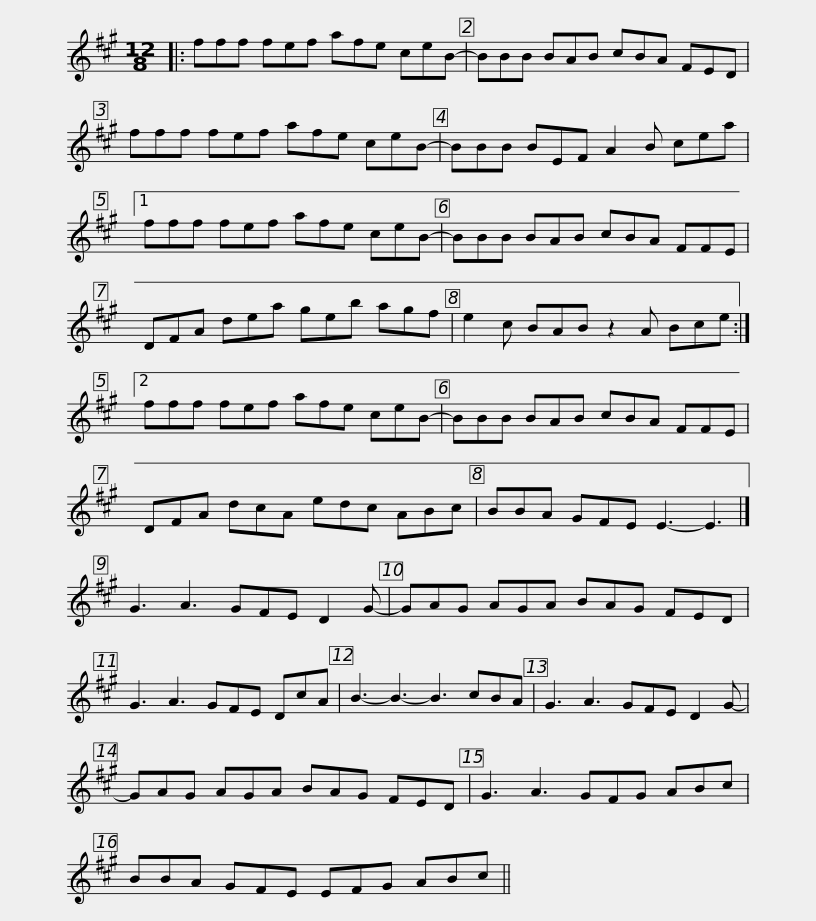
X:1
L:1/8
M:12/8
I:linebreak $
K:A
V:1 treble
V:1
|: fff fef afe ceB- | BBB BAB cBA FED | fff fef afe ceB- |$ BBB BEF A2 B cea |1 fff fef afe ceB- | %5
 BBB BAB cBA FFE |$ DFA dea geb agf | e2 c BAB z2 A Bce :|2 fff fef afe ceB- |$ BBB BAB cBA FFE | %10
 DFA dcA edc ABc | BBA GFE E3- E3 |] G3 A3 GFE D2 G- |$ GAG AGA BAG FED | G3 A3 GFE DcA | %15
 B3- B3- B3 cBA | G3 A3 GFE D2 G- |$ GAG AGA BAG FED | G3 A3 GFG ABc | BBA GFE EFG ABc || %20
